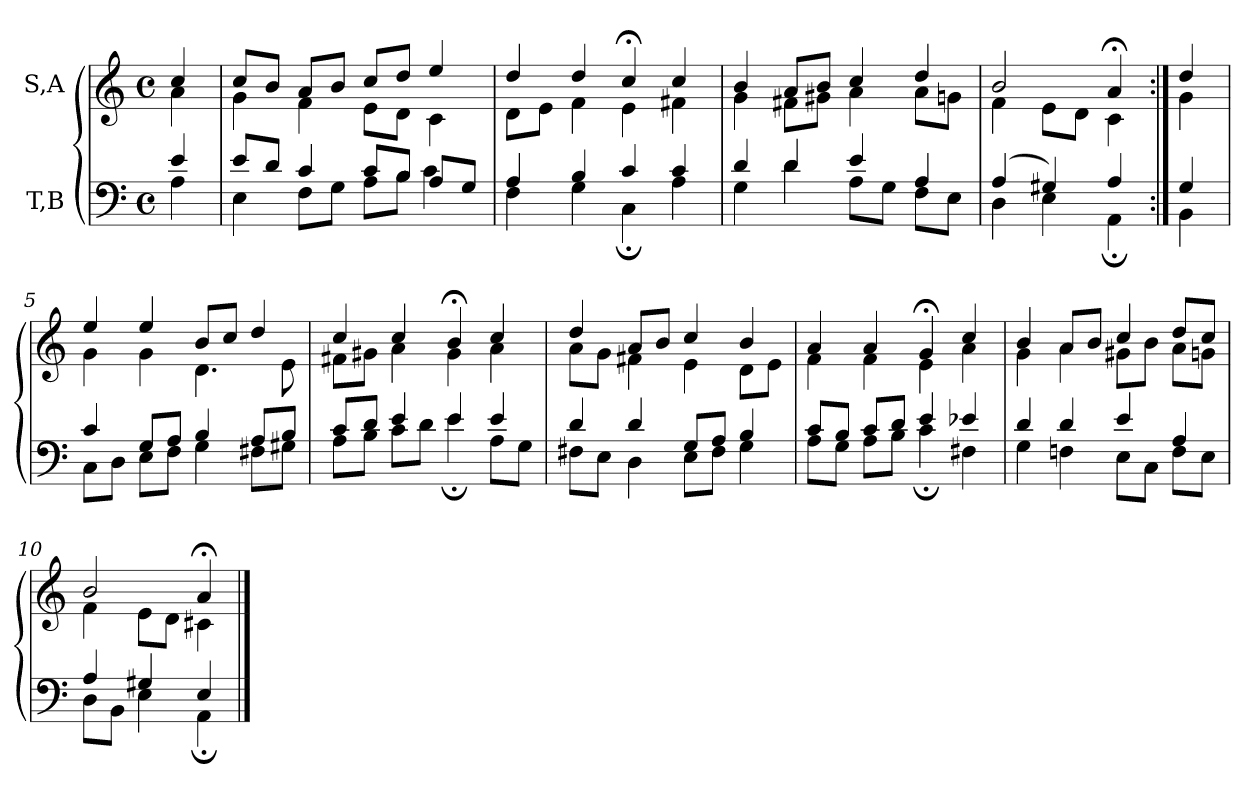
**kern	**kern
*part2	*part1
*staff2	*staff1
*I"T,B	*I"S,A
*clefF4	*clefG2
*k[]	*k[]
*M4/4	*M4/4
*met(c)	*met(c)
=	=
*^	*^
4e	4A	4cc	4a
=1	=1	=1	=1
8eL	4E	8ccL	4g
8dJ	.	8bJ	.
4c	8FL	8aL	4f
.	8GJ	8bJ	.
8cL	8AL	8ccL	8eL
8BJ	8BJ	8ddJ	8dJ
8AL	4c	4ee	4c
8GJ	.	.	.
=2	=2	=2	=2
4A	4F	4dd	8dL
.	.	.	8eJ
4B	4G	4dd	4f
4c	4C;	4cc;<	4e
4c	4A	4cc	4f#X
=3	=3	=3	=3
4d	4G	4b	4g
4d	4d	8aL	8f#XL
.	.	8bJ	8g#XJ
4e	8AL	4cc	4a
.	8GJ	.	.
4A	8FL	4dd	8aL
.	8EJ	.	8gnJ
=4a	=4a	=4a	=4a
(>4A	4D	2b	4f
4G#X)	4E	.	8eL
.	.	.	8dJ
4A	4AA;	4a;<	4c
=4b:|!	=4b:|!	=4b:|!	=4b:|!
4G	4BB	4dd	4g
=5	=5	=5	=5
4c	8CL	4ee	4g
.	8DJ	.	.
8GL	8EL	4ee	4g
8AJ	8FJ	.	.
4B	4G	8bL	4.d
.	.	8ccJ	.
8AL	8F#XL	4dd	.
8BJ	8G#XJ	.	8e
=6	=6	=6	=6
8cL	8AL	4cc	8f#XL
8dJ	8BJ	.	8g#XJ
4e	8cL	4cc	4a
.	8dJ	.	.
4e	4e;	4b;<	4g#
4e	8AL	4cc	4a
.	8GJ	.	.
=7	=7	=7	=7
4d	8F#XL	4dd	8aL
.	8EJ	.	8gJ
4d	4D	8aL	4f#X
.	.	8bJ	.
8GL	8EL	4cc	4e
8AJ	8F#J	.	.
4B	4G	4b	8dL
.	.	.	8eJ
=8	=8	=8	=8
8cL	8AL	4a	4f
8BJ	8GJ	.	.
8cL	8AL	4a	4f
8dJ	8BJ	.	.
4e	4c;	4g;<	4e
4e-X	4F#X	4cc	4a
=9	=9	=9	=9
4d	4G	4b	4g
4d	4Fn	8aL	4a
.	.	8bJ	.
4e	8EL	4cc	8g#XL
.	8CJ	.	8bJ
4A	8FL	8ddL	8aL
.	8EJ	8ccJ	8gnJ
=10	=10	=10	=10
4A	8DL	2b	4f
.	8BBJ	.	.
4G#X	4E	.	8eL
.	.	.	8dJ
4E	4AA;	4a;<	4c#X
*v	*v	*	*
*	*v	*v
==	==
*-	*-
